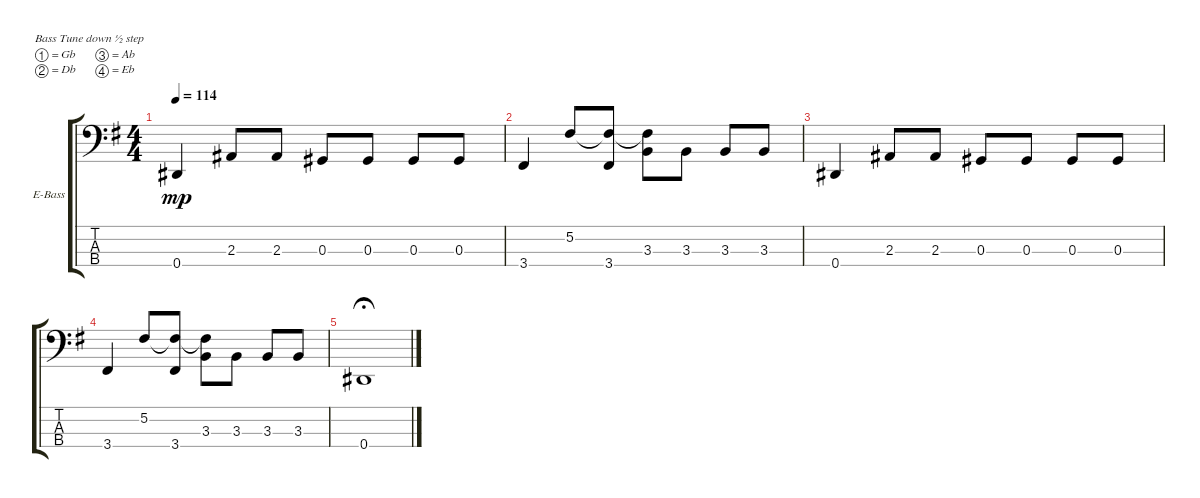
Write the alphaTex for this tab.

\bracketExtendMode groupsimilarinstruments
\firstSystemTrackNameOrientation horizontal
\otherSystemsTrackNameOrientation horizontal
\track ("Electric Bass" "E-Bass") {instrument electricbassfinger}
\staff {score tabs}
\tuning (Gb2 Db2 Ab1 Eb1)
\ts (4 4)
\tempo 114
\clef f4
\scale
1.05549
\ks g
0.4.4{dy mp} 2.3.8 2.3.8 0.3.8 0.3.8 0.3.8 0.3.8 |
\scale
0.944515 3.4.4 5.2.8 (3.4 5.2{t}).8 (5.2{t} 3.3).8 3.3.8 3.3.8 3.3.8 |
\scale
1.05549 0.4.4 2.3.8 2.3.8 0.3.8 0.3.8 0.3.8 0.3.8 |
\scale
0.944515 3.4.4 5.2.8 (3.4 5.2{t}).8 (5.2{t} 3.3).8 3.3.8 3.3.8 3.3.8 |
0.4.1{fermata (medium 0.26)}
